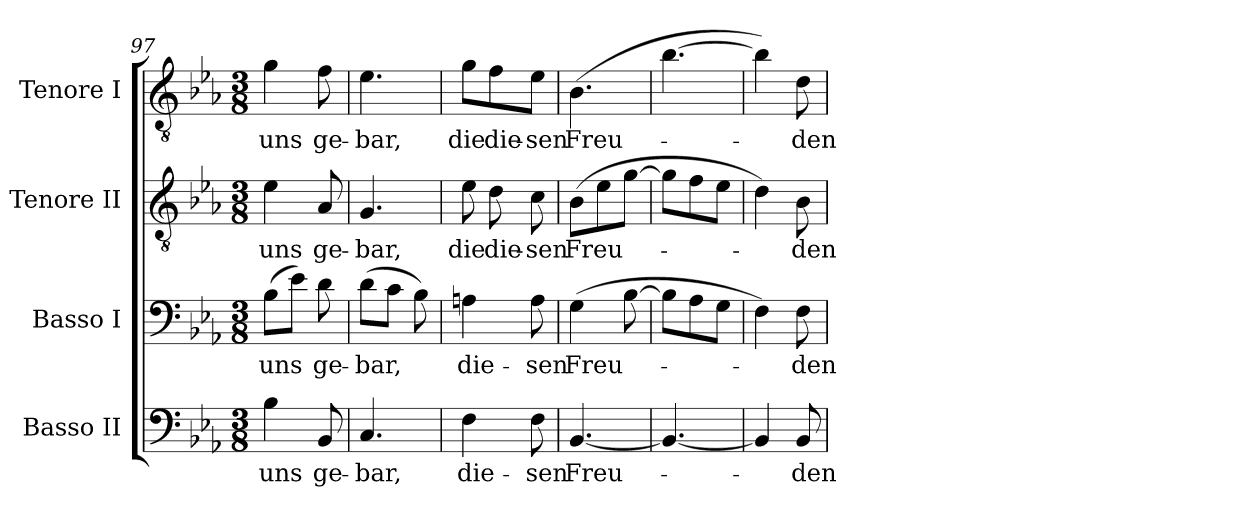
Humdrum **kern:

**kern	**text	**kern	**text	**kern	**text	**kern	**text
*part4	*part4	*part3	*part3	*part2	*part2	*part1	*part1
*staff4	*staff4	*staff3	*staff3	*staff2	*staff2	*staff1	*staff1
*I"Basso II	*	*I"Basso I	*	*I"Tenore II	*	*I"Tenore I	*
*I'B.	*	*I'B.	*	*I'T.	*	*I'T.	*
!!LO:LB:g=z
*clefF4	*	*clefF4	*	*clefGv2	*	*clefGv2	*
*	*	*	*	*ITrd7c12	*	*ITrd7c12	*
*k[b-e-a-]	*	*k[b-e-a-]	*	*k[b-e-a-]	*	*k[b-e-a-]	*
*E-:	*	*E-:	*	*E-:	*	*E-:	*
*M3/8	*	*M3/8	*	*M3/8	*	*M3/8	*
=97	=97	=97	=97	=97	=97	=97	=97
!	!LO:LY:b:color=#000000	!	!	!	!	!	!
!	!	!	!LO:LY:b:color=#000000	!	!	!	!
!	!	!	!	!	!LO:LY:b:color=#000000	!	!
!	!	!	!	!	!	!	!LO:LY:b:color=#000000
4B-i\	uns	(8B-i\L	uns	4E-i\	uns	4Gi\	uns
.	.	8e-i\J)	.	.	.	.	.
!	!LO:LY:b:color=#000000	!	!	!	!	!	!
!	!	!	!LO:LY:b:color=#000000	!	!	!	!
!	!	!	!	!	!LO:LY:b:color=#000000	!	!
!	!	!	!	!	!	!	!LO:LY:b:color=#000000
8BB-i/	ge-	8di\	ge-	8AA-i/	ge-	8Fi\	ge-
=98	=98	=98	=98	=98	=98	=98	=98
!	!LO:LY:b:color=#000000	!	!	!	!	!	!
!	!	!	!LO:LY:b:color=#000000	!	!	!	!
!	!	!	!	!	!LO:LY:b:color=#000000	!	!
!	!	!	!	!	!	!	!LO:LY:b:color=#000000
4.Ci/	-bar,	(8di\L	-bar,	4.GGi/	-bar,	4.E-i\	-bar,
.	.	8ci\J	.	.	.	.	.
.	.	8B-i\)	.	.	.	.	.
=99	=99	=99	=99	=99	=99	=99	=99
!	!LO:LY:b:color=#000000	!	!	!	!	!	!
!	!	!	!LO:LY:b:color=#000000	!	!	!	!
!	!	!	!	!	!LO:LY:b:color=#000000	!	!
!	!	!	!	!	!	!	!LO:LY:b:color=#000000
4Fi\	die-	4Ani\	die-	8E-i\	die	8Gi\L	die
!	!	!	!	!	!LO:LY:b:color=#000000	!	!
!	!	!	!	!	!	!	!LO:LY:b:color=#000000
.	.	.	.	8Di\	die-	8Fi\	die-
!	!LO:LY:b:color=#000000	!	!	!	!	!	!
!	!	!	!LO:LY:b:color=#000000	!	!	!	!
!	!	!	!	!	!LO:LY:b:color=#000000	!	!
!	!	!	!	!	!	!	!LO:LY:b:color=#000000
8Fi\	-sen	8Ai\	-sen	8Ci\	-sen	8E-i\J	-sen
=100	=100	=100	=100	=100	=100	=100	=100
!	!LO:LY:b:color=#000000	!	!	!	!	!	!
!	!	!	!LO:LY:b:color=#000000	!	!	!	!
!	!	!	!	!	!LO:LY:b:color=#000000	!	!
!	!	!	!	!	!	!	!LO:LY:b:color=#000000
[4.BB-i/	Freu-	(4Gi\	Freu-	(8BB-i\L	Freu-	(4.BB-i\	Freu-
.	.	.	.	8E-i\	.	.	.
.	.	[8B-i\	.	[8Gi\J	.	.	.
=101	=101	=101	=101	=101	=101	=101	=101
4.BB-i/_	.	8B-i\L]	.	8Gi\L]	.	[4.B-i\	.
.	.	8A-i\	.	8Fi\	.	.	.
.	.	8Gi\J	.	8E-i\J	.	.	.
=102	=102	=102	=102	=102	=102	=102	=102
4BB-i/]	.	4Fi\)	.	4Di\)	.	4B-i\])	.
!	!LO:LY:b:color=#000000	!	!	!	!	!	!
!	!	!	!LO:LY:b:color=#000000	!	!	!	!
!	!	!	!	!	!LO:LY:b:color=#000000	!	!
!	!	!	!	!	!	!	!LO:LY:b:color=#000000
8BB-i/	-den-	8Fi\	-den-	8BB-i\	-den-	8Di\	-den-
=	=	=	=	=	=	=	=
*-	*-	*-	*-	*-	*-	*-	*-
